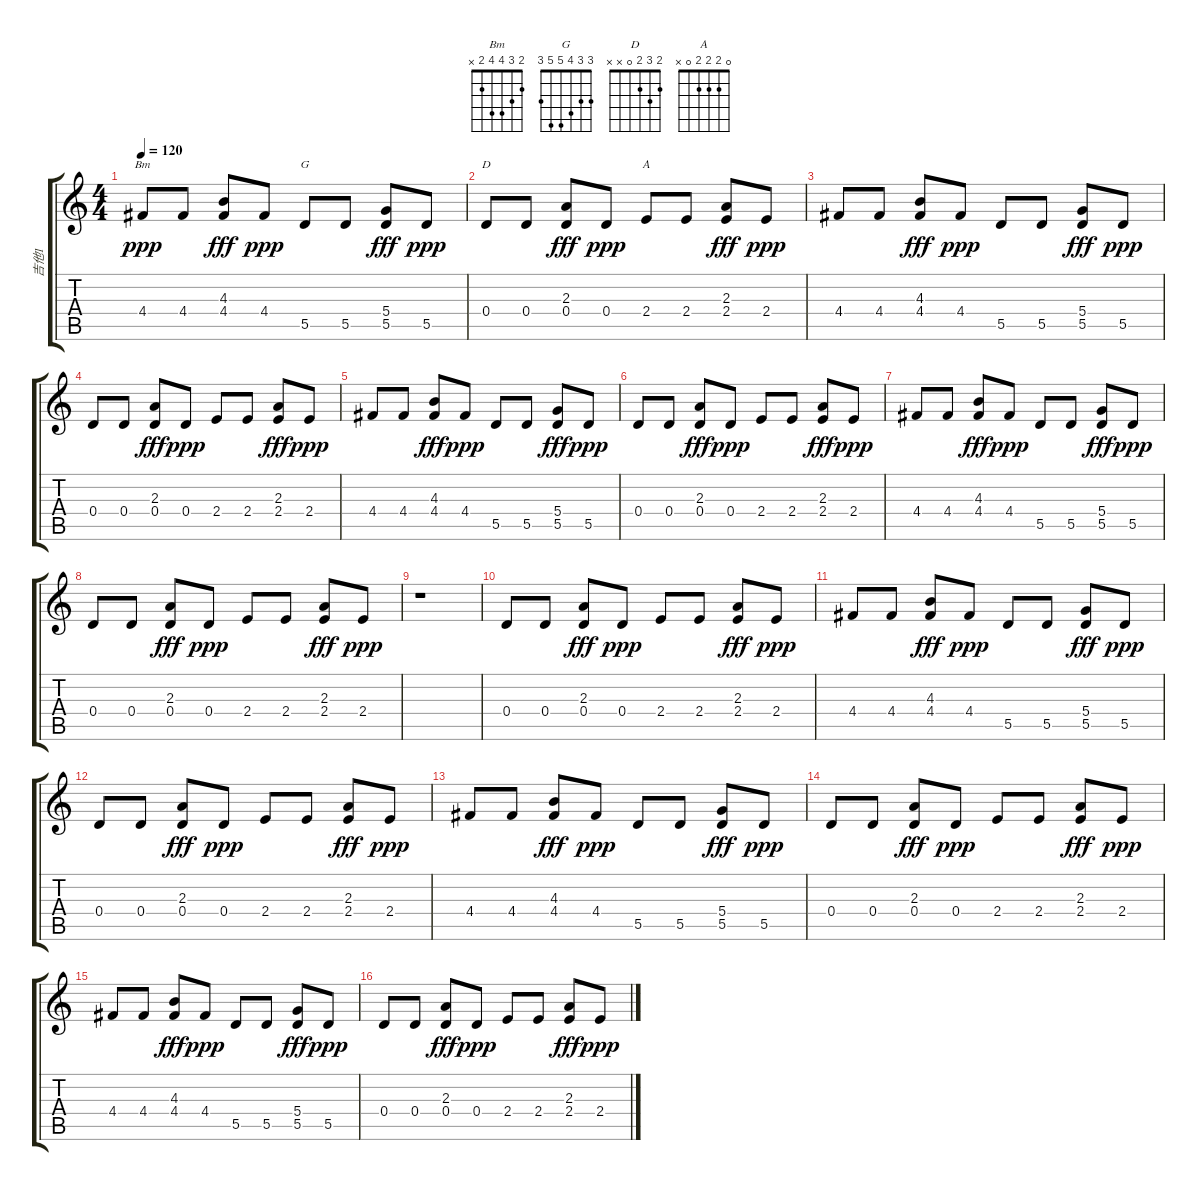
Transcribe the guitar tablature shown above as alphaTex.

\track ("吉他1" "吉他1") {instrument electricguitarmuted}
\staff {score tabs}
\tuning (E4 B3 G3 D3 A2 E2) {hide}
\chord ("Bm" 2 3 4 4 2 x)
\chord ("G" 3 3 4 5 5 3)
\chord ("D" 2 3 2 0 x x)
\chord ("A" 0 2 2 2 0 x)
\ts (4 4)
\tempo 120
\clef g2
\ks c
4.4.8{ch "Bm" dy ppp} 4.4.8 (4.3 4.4).8{dy fff} 4.4.8{dy ppp} 5.5.8{ch "G"} 5.5.8 (5.4 5.5).8{dy fff} 5.5.8{dy ppp} |
0.4.8{ch "D"} 0.4.8 (2.3 0.4).8{dy fff} 0.4.8{dy ppp} 2.4.8{ch "A"} 2.4.8 (2.3 2.4).8{dy fff} 2.4.8{dy ppp} |
4.4.8 4.4.8 (4.3 4.4).8{dy fff} 4.4.8{dy ppp} 5.5.8 5.5.8 (5.4 5.5).8{dy fff} 5.5.8{dy ppp} |
0.4.8 0.4.8 (2.3 0.4).8{dy fff} 0.4.8{dy ppp} 2.4.8 2.4.8 (2.3 2.4).8{dy fff} 2.4.8{dy ppp} |
4.4.8 4.4.8 (4.3 4.4).8{dy fff} 4.4.8{dy ppp} 5.5.8 5.5.8 (5.4 5.5).8{dy fff} 5.5.8{dy ppp} |
0.4.8 0.4.8 (2.3 0.4).8{dy fff} 0.4.8{dy ppp} 2.4.8 2.4.8 (2.3 2.4).8{dy fff} 2.4.8{dy ppp} |
4.4.8 4.4.8 (4.3 4.4).8{dy fff} 4.4.8{dy ppp} 5.5.8 5.5.8 (5.4 5.5).8{dy fff} 5.5.8{dy ppp} |
0.4.8 0.4.8 (2.3 0.4).8{dy fff} 0.4.8{dy ppp} 2.4.8 2.4.8 (2.3 2.4).8{dy fff} 2.4.8{dy ppp} |
r.1 |
0.4.8 0.4.8 (2.3 0.4).8{dy fff} 0.4.8{dy ppp} 2.4.8 2.4.8 (2.3 2.4).8{dy fff} 2.4.8{dy ppp} |
4.4.8 4.4.8 (4.3 4.4).8{dy fff} 4.4.8{dy ppp} 5.5.8 5.5.8 (5.4 5.5).8{dy fff} 5.5.8{dy ppp} |
0.4.8 0.4.8 (2.3 0.4).8{dy fff} 0.4.8{dy ppp} 2.4.8 2.4.8 (2.3 2.4).8{dy fff} 2.4.8{dy ppp} |
4.4.8 4.4.8 (4.3 4.4).8{dy fff} 4.4.8{dy ppp} 5.5.8 5.5.8 (5.4 5.5).8{dy fff} 5.5.8{dy ppp} |
0.4.8 0.4.8 (2.3 0.4).8{dy fff} 0.4.8{dy ppp} 2.4.8 2.4.8 (2.3 2.4).8{dy fff} 2.4.8{dy ppp} |
4.4.8 4.4.8 (4.3 4.4).8{dy fff} 4.4.8{dy ppp} 5.5.8 5.5.8 (5.4 5.5).8{dy fff} 5.5.8{dy ppp} |
0.4.8 0.4.8 (2.3 0.4).8{dy fff} 0.4.8{dy ppp} 2.4.8 2.4.8 (2.3 2.4).8{dy fff} 2.4.8{dy ppp}
